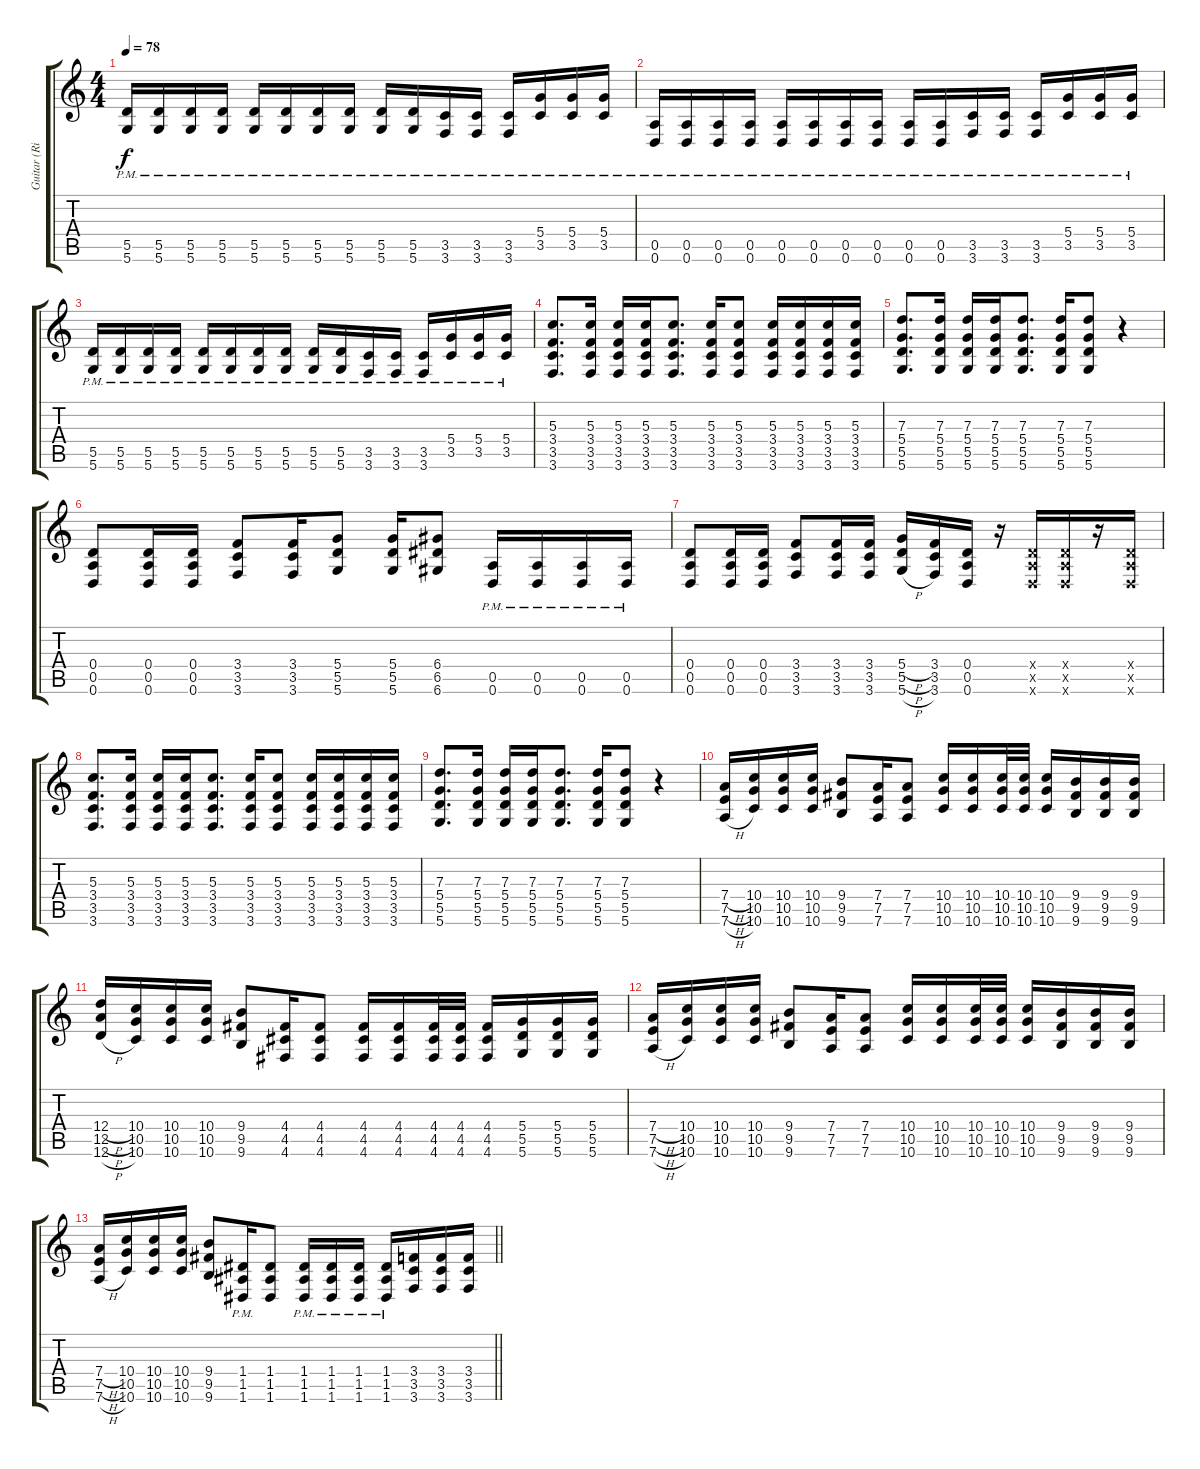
\track ("Guitar (Right)" "Guitar (Ri") {instrument distortionguitar}
\staff {score tabs}
\tuning (E4 B3 G3 D3 A2 D2) {hide}
\ts (4 4)
\tempo 78
\clef g2
\ks c
(5.5{pm} 5.6{pm}).16{dy f} (5.5{pm} 5.6{pm}).16 (5.5{pm} 5.6{pm}).16 (5.5{pm} 5.6{pm}).16 (5.5{pm} 5.6{pm}).16 (5.5{pm} 5.6{pm}).16 (5.5{pm} 5.6{pm}).16 (5.5{pm} 5.6{pm}).16 (5.5{pm} 5.6{pm}).16 (5.5{pm} 5.6{pm}).16 (3.5{pm} 3.6{pm}).16 (3.5{pm} 3.6{pm}).16 (3.5{pm} 3.6{pm}).16 (5.4{pm} 3.5{pm}).16 (5.4{pm} 3.5{pm}).16 (5.4{pm} 3.5{pm}).16 |
(0.5{pm} 0.6{pm}).16 (0.5{pm} 0.6{pm}).16 (0.5{pm} 0.6{pm}).16 (0.5{pm} 0.6{pm}).16 (0.5{pm} 0.6{pm}).16 (0.5{pm} 0.6{pm}).16 (0.5{pm} 0.6{pm}).16 (0.5{pm} 0.6{pm}).16 (0.5{pm} 0.6{pm}).16 (0.5{pm} 0.6{pm}).16 (3.5{pm} 3.6{pm}).16 (3.5{pm} 3.6{pm}).16 (3.5{pm} 3.6{pm}).16 (5.4{pm} 3.5{pm}).16 (5.4{pm} 3.5{pm}).16 (5.4{pm} 3.5{pm}).16 |
(5.5{pm} 5.6{pm}).16 (5.5{pm} 5.6{pm}).16 (5.5{pm} 5.6{pm}).16 (5.5{pm} 5.6{pm}).16 (5.5{pm} 5.6{pm}).16 (5.5{pm} 5.6{pm}).16 (5.5{pm} 5.6{pm}).16 (5.5{pm} 5.6{pm}).16 (5.5{pm} 5.6{pm}).16 (5.5{pm} 5.6{pm}).16 (3.5{pm} 3.6{pm}).16 (3.5{pm} 3.6{pm}).16 (3.5{pm} 3.6{pm}).16 (5.4{pm} 3.5{pm}).16 (5.4{pm} 3.5{pm}).16 (5.4{pm} 3.5{pm}).16 |
(5.3 3.4 3.5 3.6).8{d} (5.3 3.4 3.5 3.6).16 (5.3 3.4 3.5 3.6).16 (5.3 3.4 3.5 3.6).16 (5.3 3.4 3.5 3.6).8{d} (5.3 3.4 3.5 3.6).16 (5.3 3.4 3.5 3.6).8 (5.3 3.4 3.5 3.6).16 (5.3 3.4 3.5 3.6).16 (5.3 3.4 3.5 3.6).16 (5.3 3.4 3.5 3.6).16 |
(7.3 5.4 5.5 5.6).8{d} (7.3 5.4 5.5 5.6).16 (7.3 5.4 5.5 5.6).16 (7.3 5.4 5.5 5.6).16 (7.3 5.4 5.5 5.6).8{d} (7.3 5.4 5.5 5.6).16 (7.3 5.4 5.5 5.6).8 r.4 |
(0.4 0.5 0.6).8 (0.4 0.5 0.6).16 (0.4 0.5 0.6).16 (3.4 3.5 3.6).8 (3.4 3.5 3.6).16 (5.4 5.5 5.6).8 (5.4 5.5 5.6).16 (6.4 6.5 6.6).8 (0.5{pm} 0.6{pm}).16 (0.5{pm} 0.6{pm}).16 (0.5{pm} 0.6{pm}).16 (0.5{pm} 0.6{pm}).16 |
(0.4 0.5 0.6).8 (0.4 0.5 0.6).16 (0.4 0.5 0.6).16 (3.4 3.5 3.6).8 (3.4 3.5 3.6).16 (3.4 3.5 3.6).16 (5.4{h} 5.5{h} 5.6{h}).16 (3.4 3.5 3.6).16 (0.4 0.5 0.6).16 r.16 (0.4{x} 0.5{x} 0.6{x}).16 (0.4{x} 0.5{x} 0.6{x}).16 r.16 (0.4{x} 0.5{x} 0.6{x}).16 |
(5.3 3.4 3.5 3.6).8{d} (5.3 3.4 3.5 3.6).16 (5.3 3.4 3.5 3.6).16 (5.3 3.4 3.5 3.6).16 (5.3 3.4 3.5 3.6).8{d} (5.3 3.4 3.5 3.6).16 (5.3 3.4 3.5 3.6).8 (5.3 3.4 3.5 3.6).16 (5.3 3.4 3.5 3.6).16 (5.3 3.4 3.5 3.6).16 (5.3 3.4 3.5 3.6).16 |
(7.3 5.4 5.5 5.6).8{d} (7.3 5.4 5.5 5.6).16 (7.3 5.4 5.5 5.6).16 (7.3 5.4 5.5 5.6).16 (7.3 5.4 5.5 5.6).8{d} (7.3 5.4 5.5 5.6).16 (7.3 5.4 5.5 5.6).8 r.4 |
(7.4{h} 7.5{h} 7.6{h}).16 (10.4 10.5 10.6).16 (10.4 10.5 10.6).16 (10.4 10.5 10.6).16 (9.4 9.5 9.6).8 (7.4 7.5 7.6).16 (7.4 7.5 7.6).8 (10.4 10.5 10.6).16 (10.4 10.5 10.6).16 (10.4 10.5 10.6).32 (10.4 10.5 10.6).32 (10.4 10.5 10.6).16 (9.4 9.5 9.6).16 (9.4 9.5 9.6).16 (9.4 9.5 9.6).16 |
(12.4{h} 12.5{h} 12.6{h}).16 (10.4 10.5 10.6).16 (10.4 10.5 10.6).16 (10.4 10.5 10.6).16 (9.4 9.5 9.6).8 (4.4 4.5 4.6).16 (4.4 4.5 4.6).8 (4.4 4.5 4.6).16 (4.4 4.5 4.6).16 (4.4 4.5 4.6).32 (4.4 4.5 4.6).32 (4.4 4.5 4.6).16 (5.4 5.5 5.6).16 (5.4 5.5 5.6).16 (5.4 5.5 5.6).16 |
(7.4{h} 7.5{h} 7.6{h}).16 (10.4 10.5 10.6).16 (10.4 10.5 10.6).16 (10.4 10.5 10.6).16 (9.4 9.5 9.6).8 (7.4 7.5 7.6).16 (7.4 7.5 7.6).8 (10.4 10.5 10.6).16 (10.4 10.5 10.6).16 (10.4 10.5 10.6).32 (10.4 10.5 10.6).32 (10.4 10.5 10.6).16 (9.4 9.5 9.6).16 (9.4 9.5 9.6).16 (9.4 9.5 9.6).16 |
\barLineRight lightlight
(7.4{h} 7.5{h} 7.6{h}).16 (10.4 10.5 10.6).16 (10.4 10.5 10.6).16 (10.4 10.5 10.6).16 (9.4 9.5 9.6).8 (1.4{pm} 1.5{pm} 1.6{pm}).16 (1.4 1.5 1.6).8 (1.4{pm} 1.5{pm} 1.6{pm}).16 (1.4 1.5{pm} 1.6).16 (1.4 1.5 1.6{pm}).16 (1.4{pm} 1.5 1.6).16 (3.4 3.5 3.6).16 (3.4 3.5 3.6).16 (3.4 3.5 3.6).16
